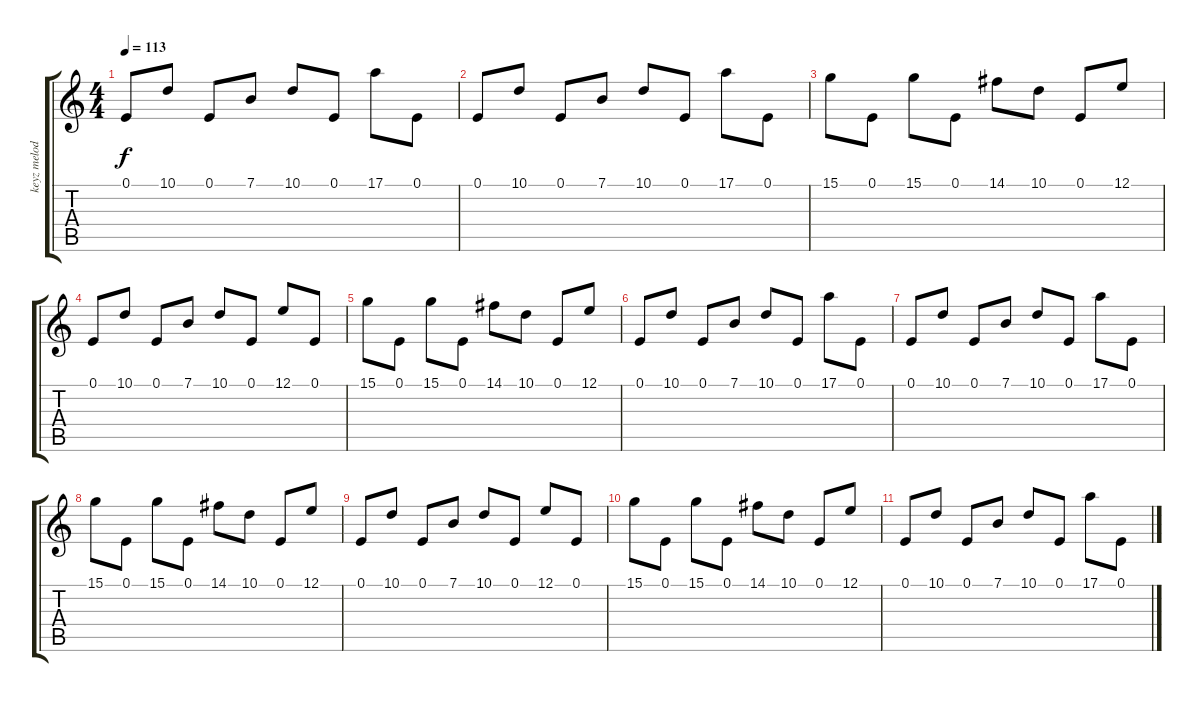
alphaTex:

\track ("keyz melody" "keyz melod") {instrument acousticgrandpiano}
\staff {score tabs}
\tuning (E4 B3 G3 D3 A2 E2) {hide}
\ts (4 4)
\tempo 113
\clef g2
\ks c
0.1.8{dy f} 10.1.8 0.1.8 7.1.8 10.1.8 0.1.8 17.1.8 0.1.8 |
0.1.8 10.1.8 0.1.8 7.1.8 10.1.8 0.1.8 17.1.8 0.1.8 |
15.1.8{volume 8} 0.1.8 15.1.8 0.1.8 14.1.8 10.1.8 0.1.8 12.1.8 |
0.1.8 10.1.8 0.1.8 7.1.8 10.1.8 0.1.8 12.1.8 0.1.8 |
15.1.8 0.1.8 15.1.8 0.1.8 14.1.8 10.1.8 0.1.8 12.1.8 |
0.1.8 10.1.8 0.1.8 7.1.8 10.1.8 0.1.8 17.1.8 0.1.8 |
0.1.8{volume 0} 10.1.8 0.1.8 7.1.8 10.1.8 0.1.8 17.1.8 0.1.8 |
15.1.8 0.1.8 15.1.8 0.1.8 14.1.8 10.1.8 0.1.8 12.1.8 |
0.1.8 10.1.8 0.1.8 7.1.8 10.1.8 0.1.8 12.1.8 0.1.8 |
15.1.8 0.1.8 15.1.8 0.1.8 14.1.8 10.1.8 0.1.8 12.1.8 |
0.1.8 10.1.8 0.1.8 7.1.8 10.1.8 0.1.8 17.1.8 0.1.8
